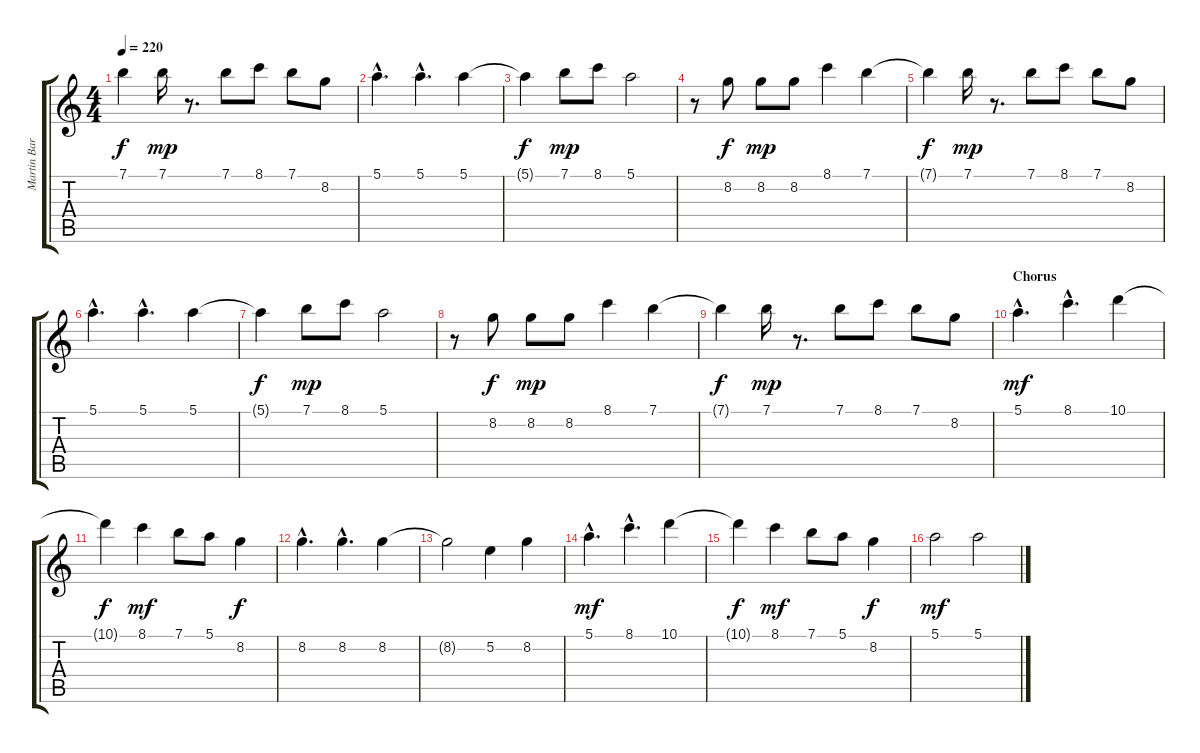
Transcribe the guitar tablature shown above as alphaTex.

\track ("Martin Barre (Electric guitar)" "Martin Bar") {instrument electricguitarjazz}
\staff {score tabs}
\tuning (E4 B3 G3 D3 A2 E2) {hide}
\ts (4 4)
\tempo 220
\clef g2
\ks c
7.1{t}.4{dy f} 7.1.16{dy mp} r.8{d} 7.1.8 8.1.8 7.1.8 8.2.8 |
5.1{hac}.4{d} 5.1{hac}.4{d} 5.1.4 |
5.1{t}.4{dy f} 7.1.8{dy mp} 8.1.8 5.1.2 |
r.8 8.2.8{dy f} 8.2.8{dy mp} 8.2.8 8.1.4 7.1.4 |
7.1{t}.4{dy f} 7.1.16{dy mp} r.8{d} 7.1.8 8.1.8 7.1.8 8.2.8 |
5.1{hac}.4{d} 5.1{hac}.4{d} 5.1.4 |
5.1{t}.4{dy f} 7.1.8{dy mp} 8.1.8 5.1.2 |
r.8 8.2.8{dy f} 8.2.8{dy mp} 8.2.8 8.1.4 7.1.4 |
7.1{t}.4{dy f} 7.1.16{dy mp} r.8{d} 7.1.8 8.1.8 7.1.8 8.2.8 |
\section ("" "Chorus")
5.1{hac}.4{d dy mf} 8.1{hac}.4{d} 10.1.4 |
10.1{t}.4{dy f} 8.1.4{dy mf} 7.1.8 5.1.8 8.2.4{dy f} |
8.2{hac}.4{d} 8.2{hac}.4{d} 8.2.4 |
8.2{t}.2 5.2.4 8.2.4 |
5.1{hac}.4{d dy mf} 8.1{hac}.4{d} 10.1.4 |
10.1{t}.4{dy f} 8.1.4{dy mf} 7.1.8 5.1.8 8.2.4{dy f} |
5.1.2{dy mf} 5.1.2
